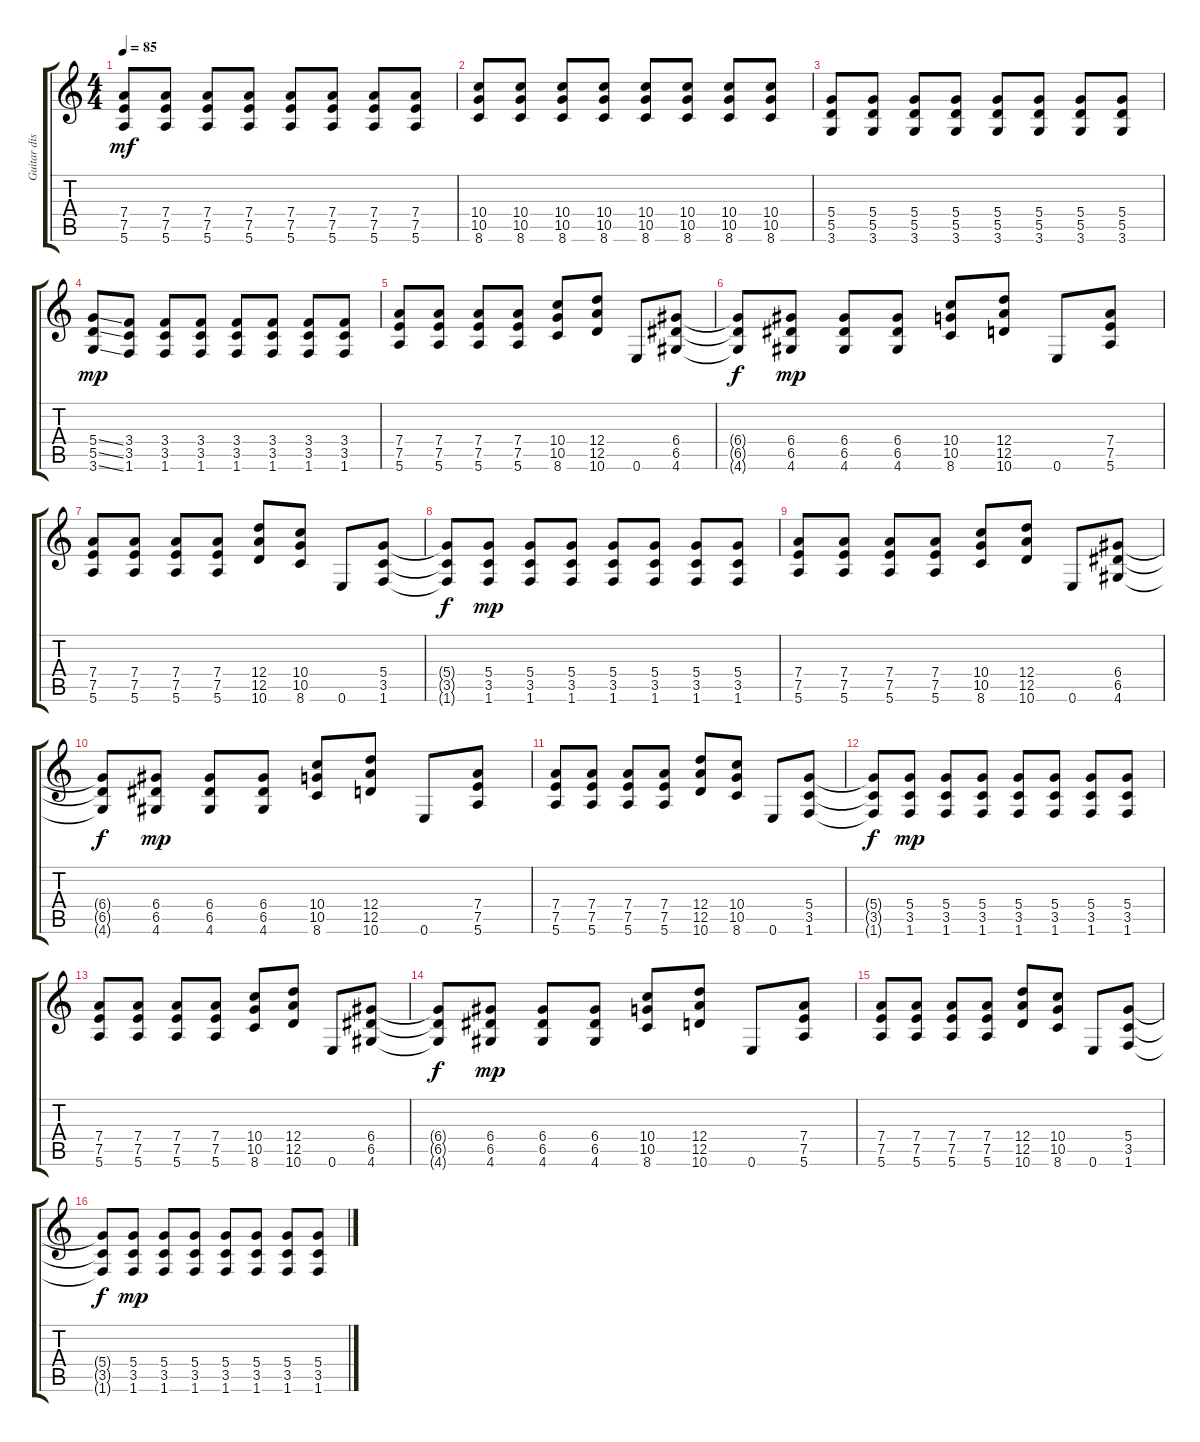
\track ("Guitar disto" "Guitar dis") {instrument overdrivenguitar}
\staff {score tabs}
\tuning (E4 B3 G3 D3 A2 E2) {hide}
\ts (4 4)
\tempo 85
\clef g2
\ks c
(7.4 7.5 5.6).8{dy mf} (7.4 7.5 5.6).8 (7.4 7.5 5.6).8 (7.4 7.5 5.6).8 (7.4 7.5 5.6).8 (7.4 7.5 5.6).8 (7.4 7.5 5.6).8 (7.4 7.5 5.6).8 |
(10.4 10.5 8.6).8 (10.4 10.5 8.6).8 (10.4 10.5 8.6).8 (10.4 10.5 8.6).8 (10.4 10.5 8.6).8 (10.4 10.5 8.6).8 (10.4 10.5 8.6).8 (10.4 10.5 8.6).8 |
(5.4 5.5 3.6).8 (5.4 5.5 3.6).8 (5.4 5.5 3.6).8 (5.4 5.5 3.6).8 (5.4 5.5 3.6).8 (5.4 5.5 3.6).8 (5.4 5.5 3.6).8 (5.4 5.5 3.6).8 |
(5.4{ss} 5.5{ss} 3.6{ss}).8{dy mp} (3.4 3.5 1.6).8 (3.4 3.5 1.6).8 (3.4 3.5 1.6).8 (3.4 3.5 1.6).8 (3.4 3.5 1.6).8 (3.4 3.5 1.6).8 (3.4 3.5 1.6).8 |
(7.4 7.5 5.6).8 (7.4 7.5 5.6).8 (7.4 7.5 5.6).8 (7.4 7.5 5.6).8 (10.4 10.5 8.6).8 (12.4 12.5 10.6).8 0.6.8 (6.4 6.5 4.6).8 |
(6.4{t} 6.5{t} 4.6{t}).8{dy f} (6.4 6.5 4.6).8{dy mp} (6.4 6.5 4.6).8 (6.4 6.5 4.6).8 (10.4 10.5 8.6).8 (12.4 12.5 10.6).8 0.6.8 (7.4 7.5 5.6).8 |
(7.4 7.5 5.6).8 (7.4 7.5 5.6).8 (7.4 7.5 5.6).8 (7.4 7.5 5.6).8 (12.4 12.5 10.6).8 (10.4 10.5 8.6).8 0.6.8 (5.4 3.5 1.6).8 |
(5.4{t} 3.5{t} 1.6{t}).8{dy f} (5.4 3.5 1.6).8{dy mp} (5.4 3.5 1.6).8 (5.4 3.5 1.6).8 (5.4 3.5 1.6).8 (5.4 3.5 1.6).8 (5.4 3.5 1.6).8 (5.4 3.5 1.6).8 |
(7.4 7.5 5.6).8 (7.4 7.5 5.6).8 (7.4 7.5 5.6).8 (7.4 7.5 5.6).8 (10.4 10.5 8.6).8 (12.4 12.5 10.6).8 0.6.8 (6.4 6.5 4.6).8 |
(6.4{t} 6.5{t} 4.6{t}).8{dy f} (6.4 6.5 4.6).8{dy mp} (6.4 6.5 4.6).8 (6.4 6.5 4.6).8 (10.4 10.5 8.6).8 (12.4 12.5 10.6).8 0.6.8 (7.4 7.5 5.6).8 |
(7.4 7.5 5.6).8 (7.4 7.5 5.6).8 (7.4 7.5 5.6).8 (7.4 7.5 5.6).8 (12.4 12.5 10.6).8 (10.4 10.5 8.6).8 0.6.8 (5.4 3.5 1.6).8 |
(5.4{t} 3.5{t} 1.6{t}).8{dy f} (5.4 3.5 1.6).8{dy mp} (5.4 3.5 1.6).8 (5.4 3.5 1.6).8 (5.4 3.5 1.6).8 (5.4 3.5 1.6).8 (5.4 3.5 1.6).8 (5.4 3.5 1.6).8 |
(7.4 7.5 5.6).8 (7.4 7.5 5.6).8 (7.4 7.5 5.6).8 (7.4 7.5 5.6).8 (10.4 10.5 8.6).8 (12.4 12.5 10.6).8 0.6.8 (6.4 6.5 4.6).8 |
(6.4{t} 6.5{t} 4.6{t}).8{dy f} (6.4 6.5 4.6).8{dy mp} (6.4 6.5 4.6).8 (6.4 6.5 4.6).8 (10.4 10.5 8.6).8 (12.4 12.5 10.6).8 0.6.8 (7.4 7.5 5.6).8 |
(7.4 7.5 5.6).8 (7.4 7.5 5.6).8 (7.4 7.5 5.6).8 (7.4 7.5 5.6).8 (12.4 12.5 10.6).8 (10.4 10.5 8.6).8 0.6.8 (5.4 3.5 1.6).8 |
(5.4{t} 3.5{t} 1.6{t}).8{dy f} (5.4 3.5 1.6).8{dy mp} (5.4 3.5 1.6).8 (5.4 3.5 1.6).8 (5.4 3.5 1.6).8 (5.4 3.5 1.6).8 (5.4 3.5 1.6).8 (5.4 3.5 1.6).8
